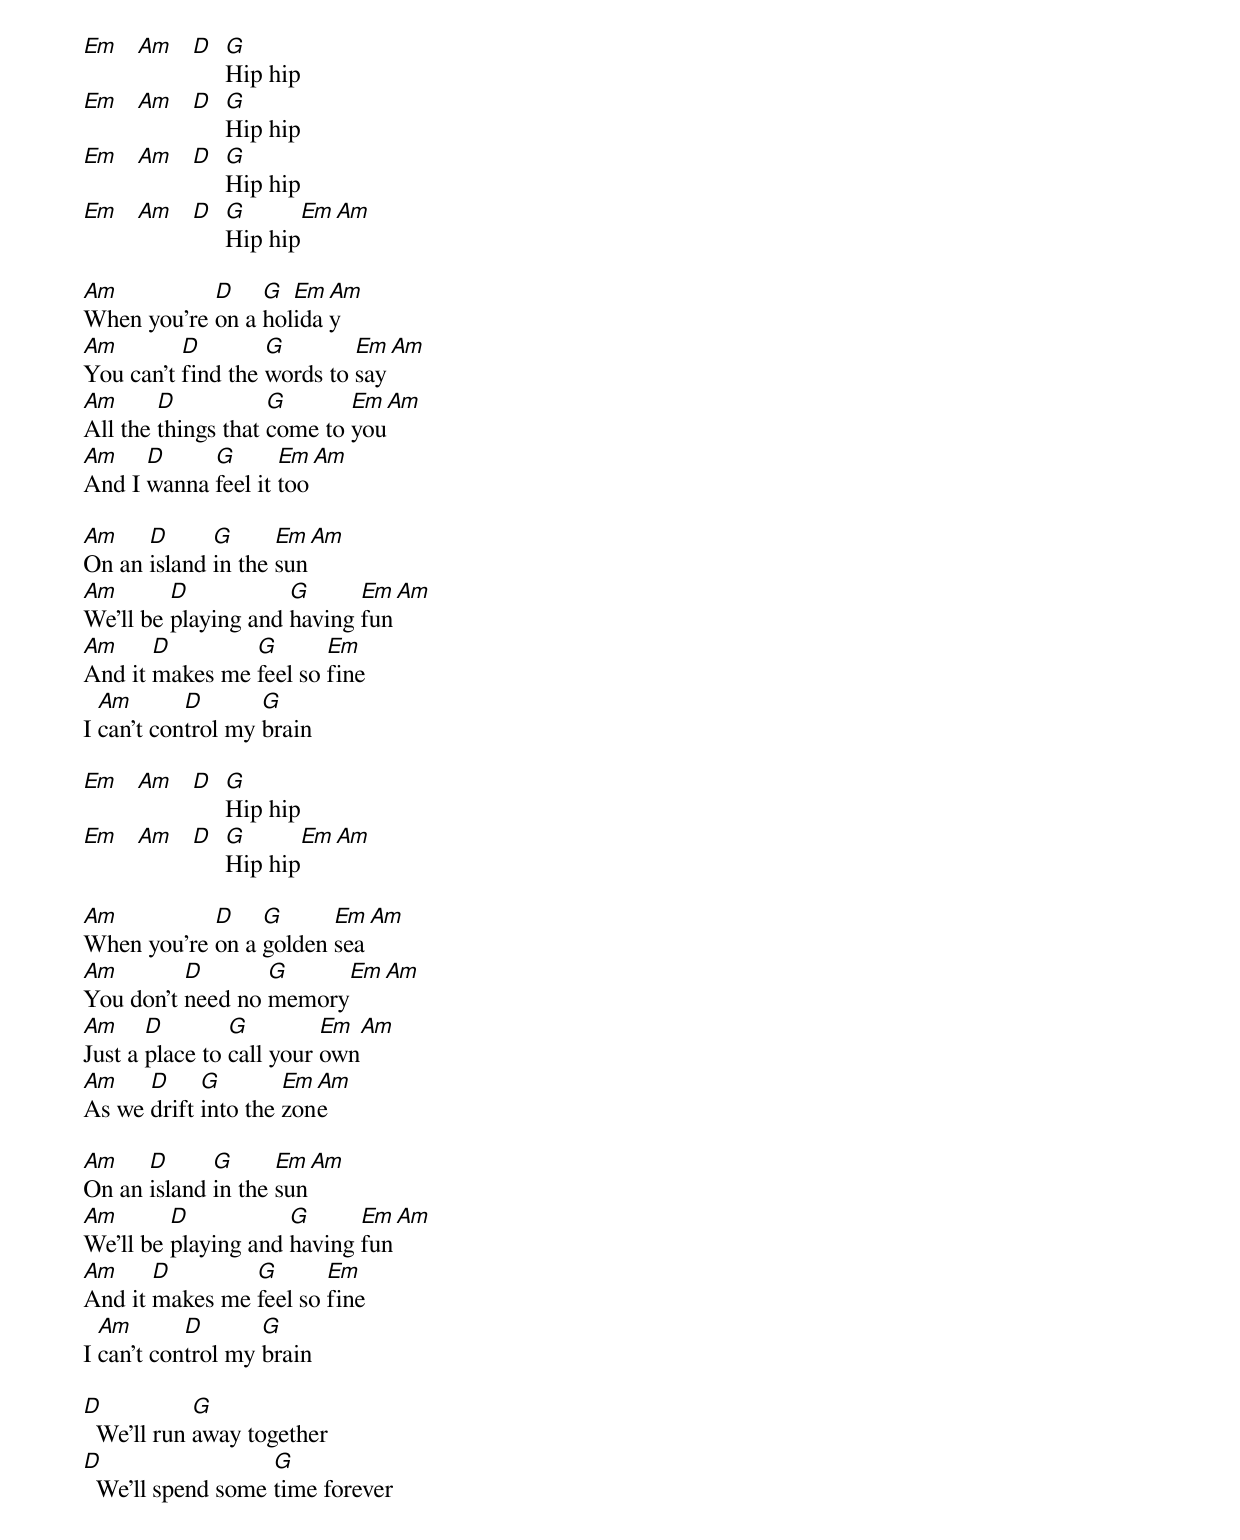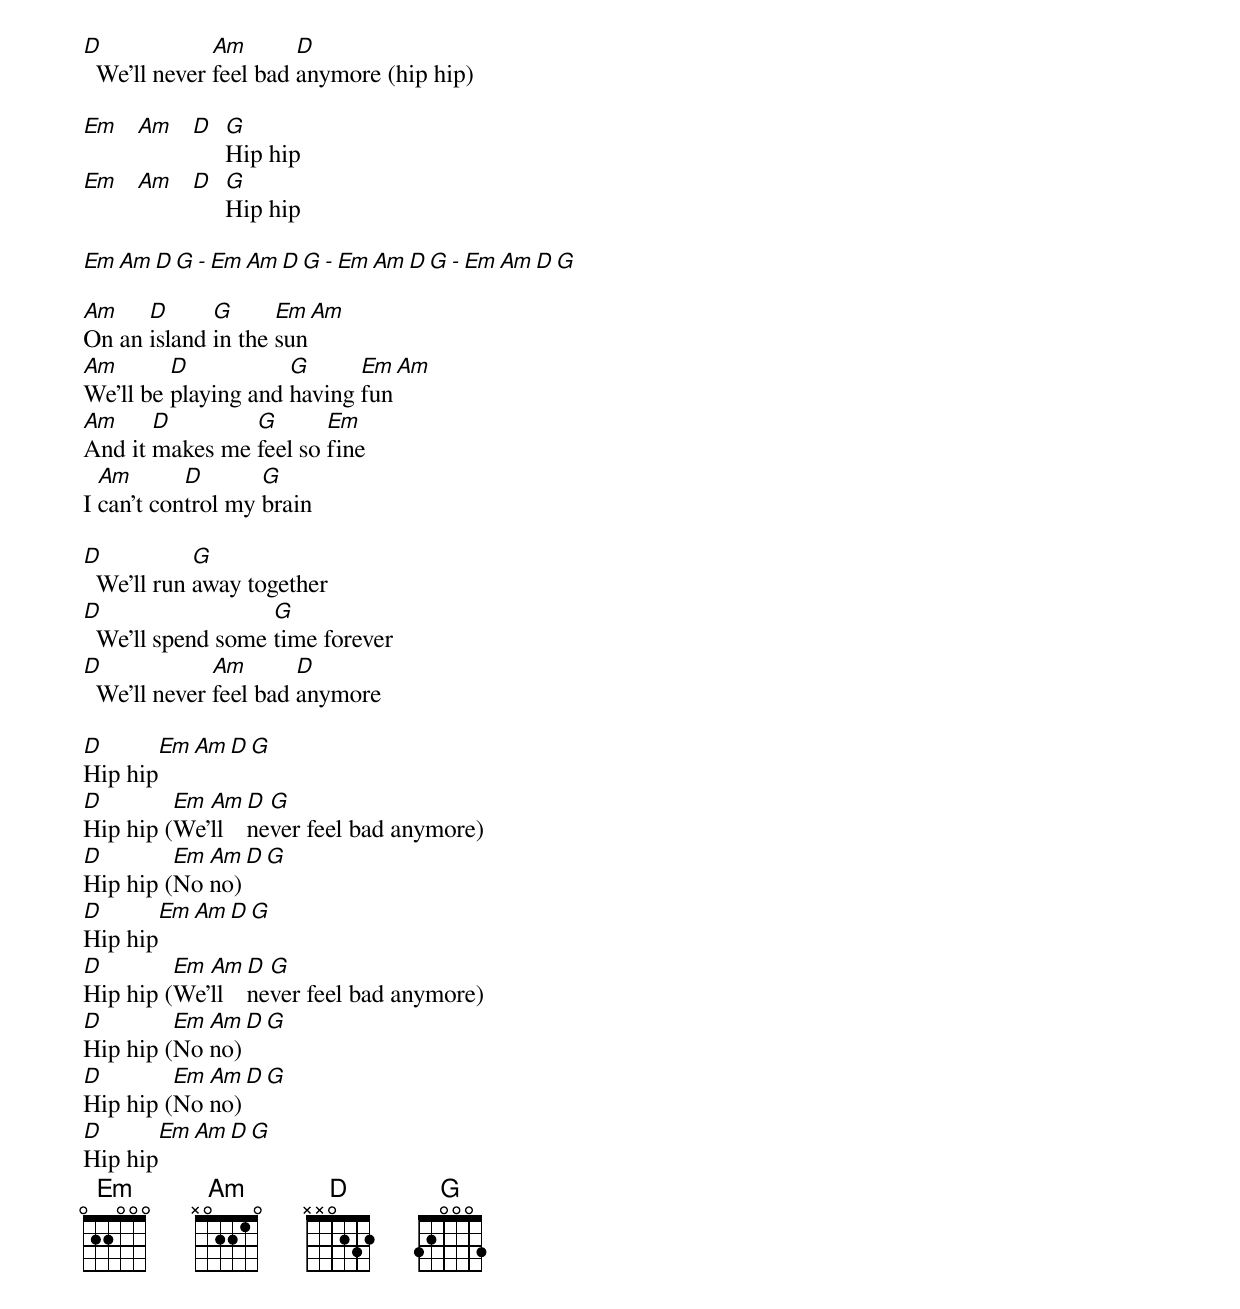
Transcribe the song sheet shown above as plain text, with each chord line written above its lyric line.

Em Am D G
        Hip hip
Em Am D G
        Hip hip
Em Am D G
        Hip hip
Em Am D G      Em Am
        Hip hip

Am          D    G  Em Am
When you're on a holiday
Am        D        G        Em Am
You can't find the words to say
Am      D           G       Em Am
All the things that come to you
Am    D     G       Em Am
And I wanna feel it too

Am    D      G      Em Am
On an island in the sun
Am       D           G      Em Am
We'll be playing and having fun
Am     D        G       Em
And it makes me feel so fine
  Am       D       G
I can't control my brain

Em Am D G
        Hip hip
Em Am D G      Em Am
        Hip hip

Am          D    G      Em Am
When you're on a golden sea
Am        D       G     Em Am
You don't need no memory
Am     D        G         Em Am
Just a place to call your own
Am    D     G        Em Am
As we drift into the zone

Am    D      G      Em Am
On an island in the sun
Am       D           G      Em Am
We'll be playing and having fun
Am     D        G       Em
And it makes me feel so fine
  Am       D       G
I can't control my brain

D           G
  We'll run away together
D                  G
  We'll spend some time forever
D             Am       D
  We'll never feel bad anymore (hip hip)

Em Am D G
        Hip hip
Em Am D G
        Hip hip

Em Am D G - Em Am D G - Em Am D G - Em Am D G

Am    D      G      Em Am
On an island in the sun
Am       D           G      Em Am
We'll be playing and having fun
Am     D        G       Em
And it makes me feel so fine
  Am       D       G
I can't control my brain

D           G
  We'll run away together
D                  G
  We'll spend some time forever
D             Am       D
  We'll never feel bad anymore

D        Em Am D G
Hip hip
D        Em Am D G
Hip hip (We'll never feel bad anymore)
D        Em Am D G
Hip hip (No no)
D        Em Am D G
Hip hip
D        Em Am D G
Hip hip (We'll never feel bad anymore)
D        Em Am D G
Hip hip (No no)
D        Em Am D G
Hip hip (No no)
D        Em Am D G
Hip hip
